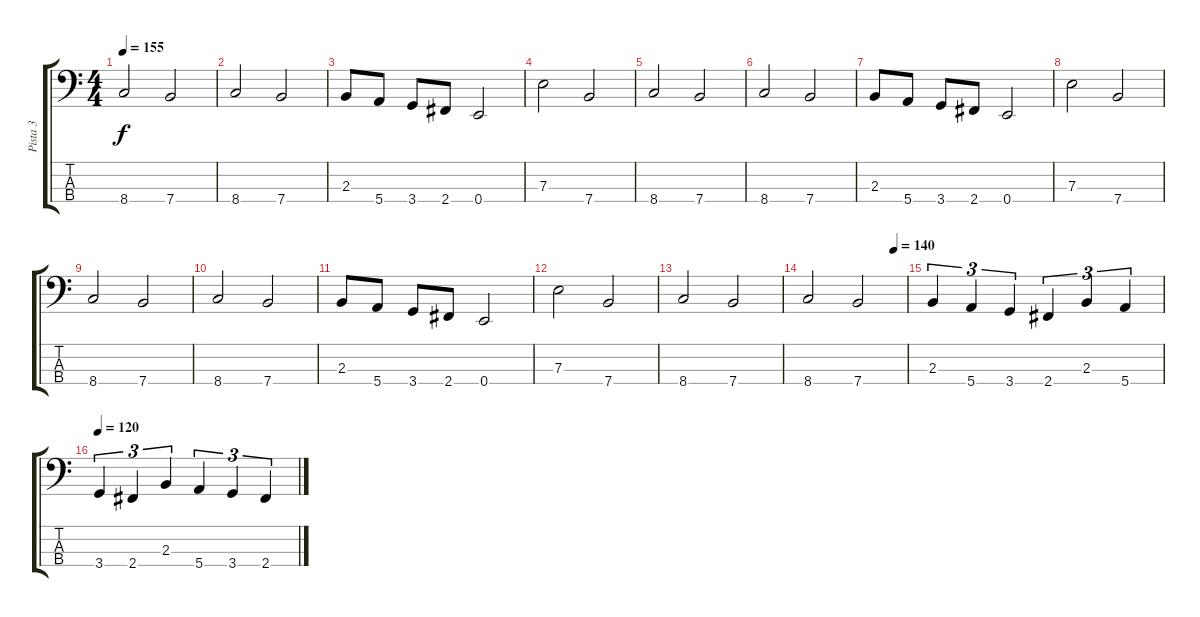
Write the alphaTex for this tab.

\track ("Pista 3" "Pista 3") {instrument electricbassfinger}
\staff {score tabs}
\tuning (G2 D2 A1 E1) {hide}
\ts (4 4)
\tempo 155
\clef f4
\ks c
8.4.2{dy f} 7.4.2 |
8.4.2 7.4.2 |
2.3.8 5.4.8 3.4.8 2.4.8 0.4.2 |
7.3.2 7.4.2 |
8.4.2 7.4.2 |
8.4.2 7.4.2 |
2.3.8 5.4.8 3.4.8 2.4.8 0.4.2 |
7.3.2 7.4.2 |
8.4.2 7.4.2 |
8.4.2 7.4.2 |
2.3.8 5.4.8 3.4.8 2.4.8 0.4.2 |
7.3.2 7.4.2 |
8.4.2 7.4.2 |
\tempo (140 0.875)
8.4.2 7.4.2 |
2.3.4{tu (3 2)} 5.4.4{tu (3 2)} 3.4.4{tu (3 2)} 2.4.4{tu (3 2)} 2.3.4{tu (3 2)} 5.4.4{tu (3 2)} |
\tempo 120
3.4.4{tu (3 2)} 2.4.4{tu (3 2)} 2.3.4{tu (3 2)} 5.4.4{tu (3 2)} 3.4.4{tu (3 2)} 2.4.4{tu (3 2)}
